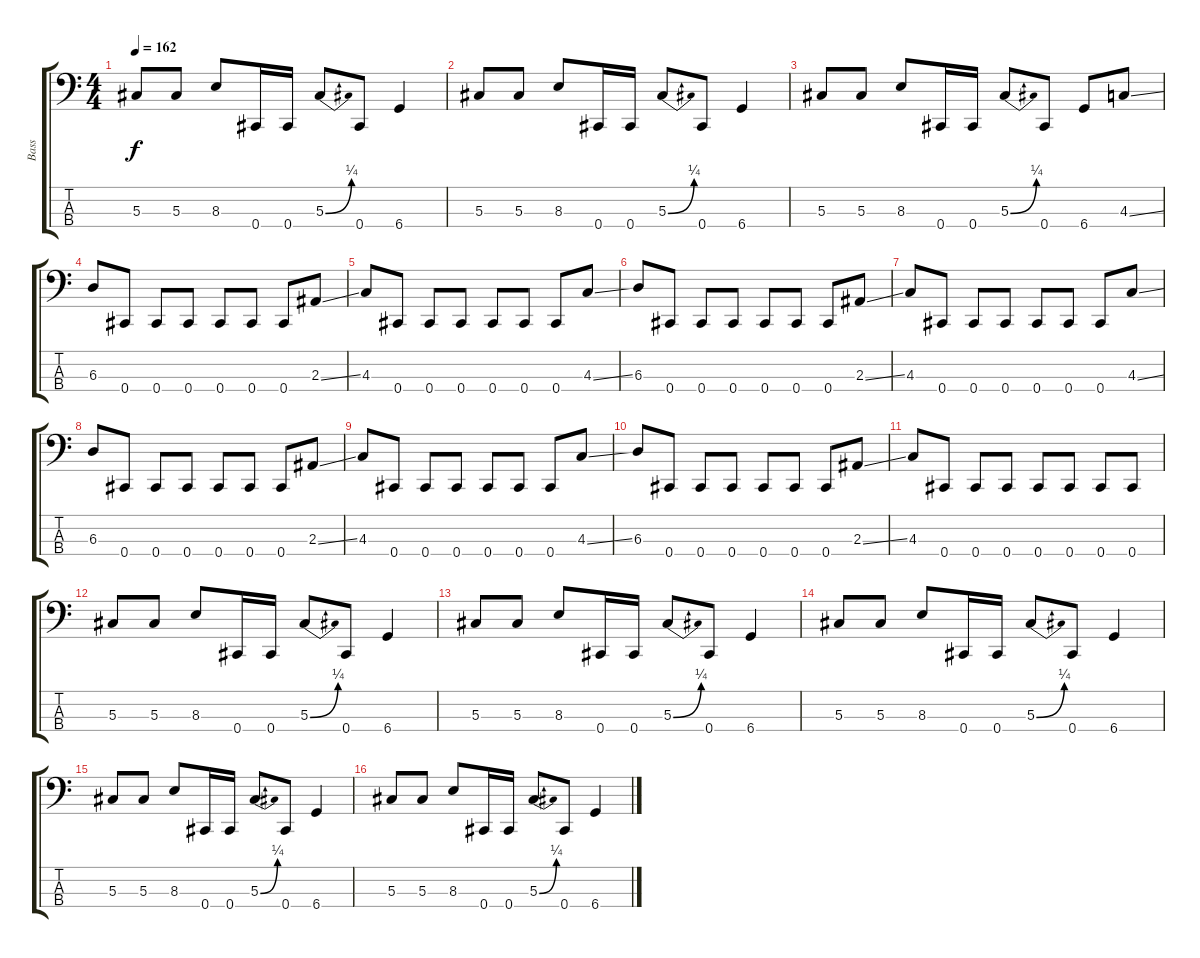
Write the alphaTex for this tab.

\track ("Bass" "Bass") {instrument electricbassfinger}
\staff {score tabs}
\tuning (Gb2 Db2 Ab1 Db1) {hide}
\ts (4 4)
\tempo 162
\clef f4
\ks c
5.3.8{dy f} 5.3.8 8.3.8 0.4.16 0.4.16 5.3{be (bend 0 0 60 1)}.8 0.4.8 6.4.4 |
5.3.8 5.3.8 8.3.8 0.4.16 0.4.16 5.3{be (bend 0 0 60 1)}.8 0.4.8 6.4.4 |
5.3.8 5.3.8 8.3.8 0.4.16 0.4.16 5.3{be (bend 0 0 60 1)}.8 0.4.8 6.4.8 4.3{ss}.8 |
6.3.8 0.4.8 0.4.8 0.4.8 0.4.8 0.4.8 0.4.8 2.3{ss}.8 |
4.3.8 0.4.8 0.4.8 0.4.8 0.4.8 0.4.8 0.4.8 4.3{ss}.8 |
6.3.8 0.4.8 0.4.8 0.4.8 0.4.8 0.4.8 0.4.8 2.3{ss}.8 |
4.3.8 0.4.8 0.4.8 0.4.8 0.4.8 0.4.8 0.4.8 4.3{ss}.8 |
6.3.8 0.4.8 0.4.8 0.4.8 0.4.8 0.4.8 0.4.8 2.3{ss}.8 |
4.3.8 0.4.8 0.4.8 0.4.8 0.4.8 0.4.8 0.4.8 4.3{ss}.8 |
6.3.8 0.4.8 0.4.8 0.4.8 0.4.8 0.4.8 0.4.8 2.3{ss}.8 |
4.3.8 0.4.8 0.4.8 0.4.8 0.4.8 0.4.8 0.4.8 0.4.8 |
5.3.8 5.3.8 8.3.8 0.4.16 0.4.16 5.3{be (bend 0 0 60 1)}.8 0.4.8 6.4.4 |
5.3.8 5.3.8 8.3.8 0.4.16 0.4.16 5.3{be (bend 0 0 60 1)}.8 0.4.8 6.4.4 |
5.3.8 5.3.8 8.3.8 0.4.16 0.4.16 5.3{be (bend 0 0 60 1)}.8 0.4.8 6.4.4 |
5.3.8 5.3.8 8.3.8 0.4.16 0.4.16 5.3{be (bend 0 0 60 1)}.8 0.4.8 6.4.4 |
5.3.8 5.3.8 8.3.8 0.4.16 0.4.16 5.3{be (bend 0 0 60 1)}.8 0.4.8 6.4.4
